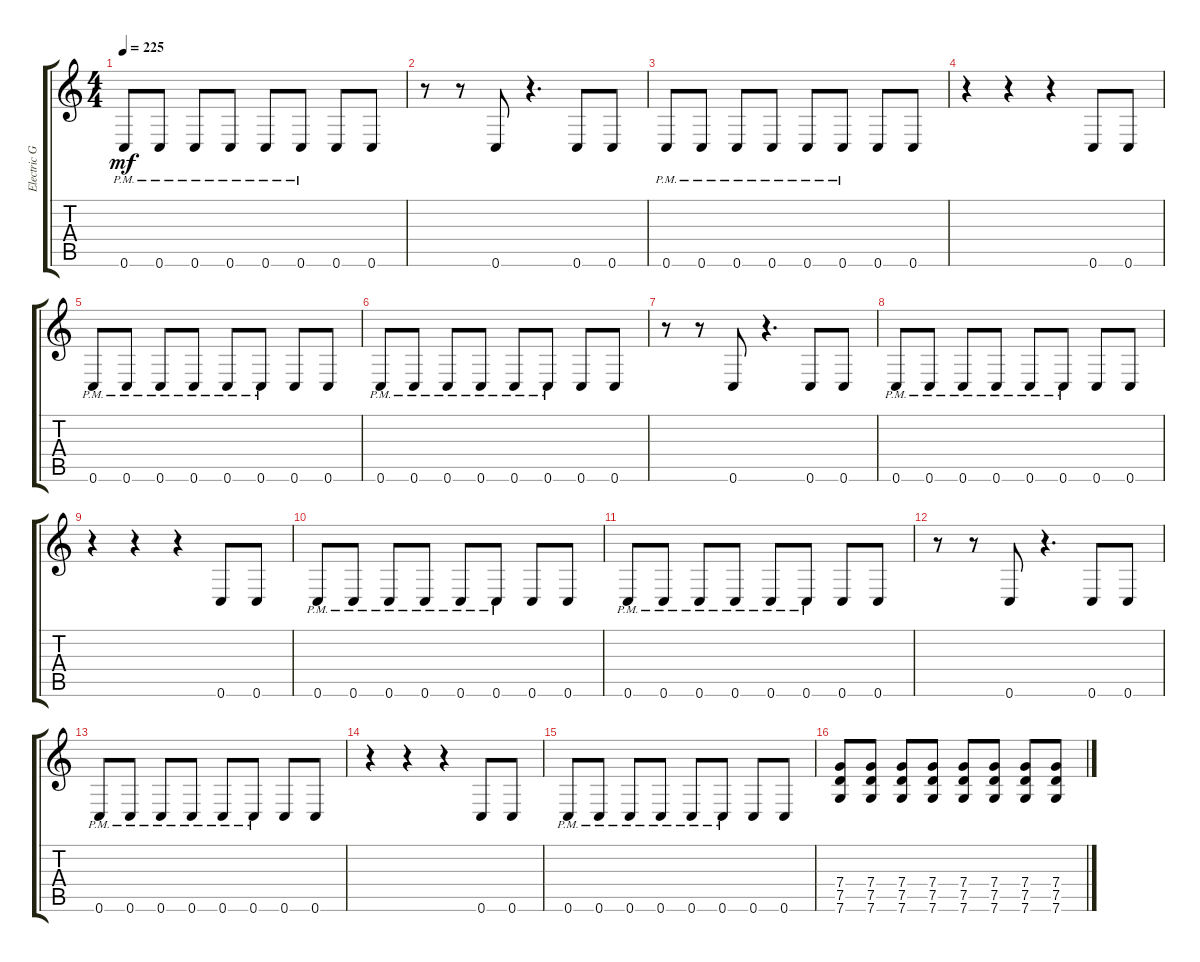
\track ("Electric Guitar" "Electric G") {instrument distortionguitar}
\staff {score tabs}
\tuning (D4 A3 F3 C3 G2 C2) {hide}
\ts (4 4)
\tempo 225
\clef g2
\ks c
0.6{pm}.8{dy mf instrument distortionguitar} 0.6{pm}.8 0.6{pm}.8 0.6{pm}.8 0.6{pm}.8 0.6{pm}.8 0.6.8 0.6.8 |
r.8 r.8 0.6.8 r.4{d} 0.6.8 0.6.8 |
0.6{pm}.8 0.6{pm}.8 0.6{pm}.8 0.6{pm}.8 0.6{pm}.8 0.6{pm}.8 0.6.8 0.6.8 |
r.4 r.4 r.4 0.6.8 0.6.8 |
0.6{pm}.8 0.6{pm}.8 0.6{pm}.8 0.6{pm}.8 0.6{pm}.8 0.6{pm}.8 0.6.8 0.6.8 |
0.6{pm}.8 0.6{pm}.8 0.6{pm}.8 0.6{pm}.8 0.6{pm}.8 0.6{pm}.8 0.6.8 0.6.8 |
r.8 r.8 0.6.8 r.4{d} 0.6.8 0.6.8 |
0.6{pm}.8 0.6{pm}.8 0.6{pm}.8 0.6{pm}.8 0.6{pm}.8 0.6{pm}.8 0.6.8 0.6.8 |
r.4 r.4 r.4 0.6.8 0.6.8 |
0.6{pm}.8 0.6{pm}.8 0.6{pm}.8 0.6{pm}.8 0.6{pm}.8 0.6{pm}.8 0.6.8 0.6.8 |
0.6{pm}.8 0.6{pm}.8 0.6{pm}.8 0.6{pm}.8 0.6{pm}.8 0.6{pm}.8 0.6.8 0.6.8 |
r.8 r.8 0.6.8 r.4{d} 0.6.8 0.6.8 |
0.6{pm}.8 0.6{pm}.8 0.6{pm}.8 0.6{pm}.8 0.6{pm}.8 0.6{pm}.8 0.6.8 0.6.8 |
r.4 r.4 r.4 0.6.8 0.6.8 |
0.6{pm}.8 0.6{pm}.8 0.6{pm}.8 0.6{pm}.8 0.6{pm}.8 0.6{pm}.8 0.6.8 0.6.8 |
(7.4 7.5 7.6).8 (7.4 7.5 7.6).8 (7.4 7.5 7.6).8 (7.4 7.5 7.6).8 (7.4 7.5 7.6).8 (7.4 7.5 7.6).8 (7.4 7.5 7.6).8 (7.4 7.5 7.6).8
